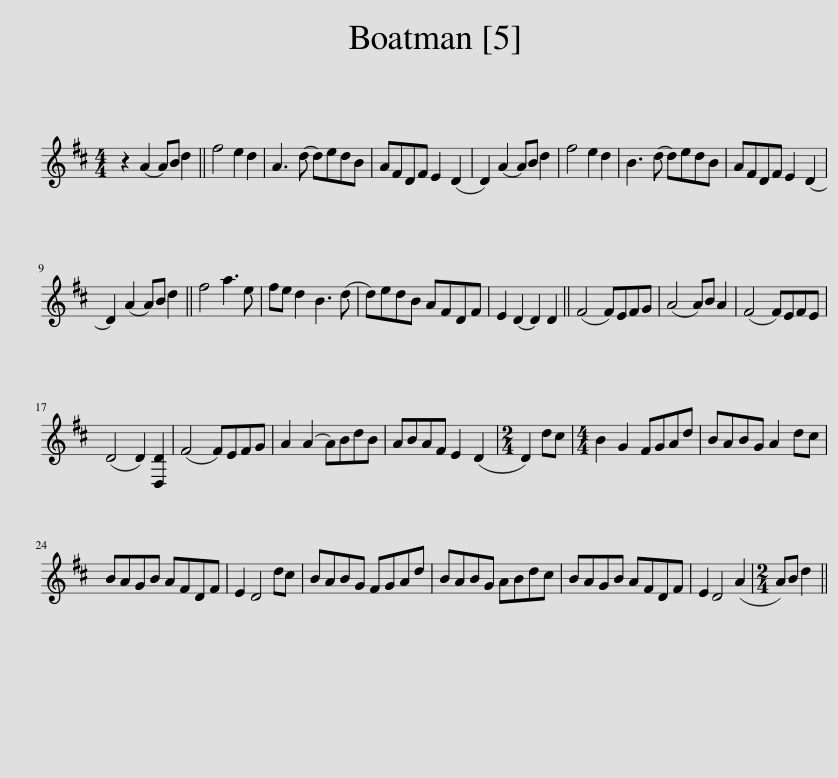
X:1
L:1/8
M:4/4
I:linebreak $
K:D
V:1 treble
V:1
 z2 (A2 A)B d2 || f4 e2 d2 | A3 (d d)edB | AFDF E2 (D2 | D2) (A2 A)B d2 | %5
 f4 e2 d2 | B3 (d d)edB | AFDF E2 (D2 |$ D2) (A2 A)B d2 || f4 a3 e | %10
 fe d2 B3 (d | d)edB AFDF | E2 (D2 D2) D2 || (F4 F)EFG | (A4 A)B A2 | %15
 (F4 F)EFE |$ (D4 D2) [D,D]2 | (F4 F)EFG | A2 (A2 A)BdB | ABAF E2 (D2 | %20
[M:2/4] D2) dc |[M:4/4] B2 G2 FGAd | BABG A2 dc |$ BAGB AFDF | E2 D4 dc | %25
 BABG FGAd | BABG ABdc | BAGB AFDF | E2 D4 (A2 |[M:2/4] A)B d2 || %30
